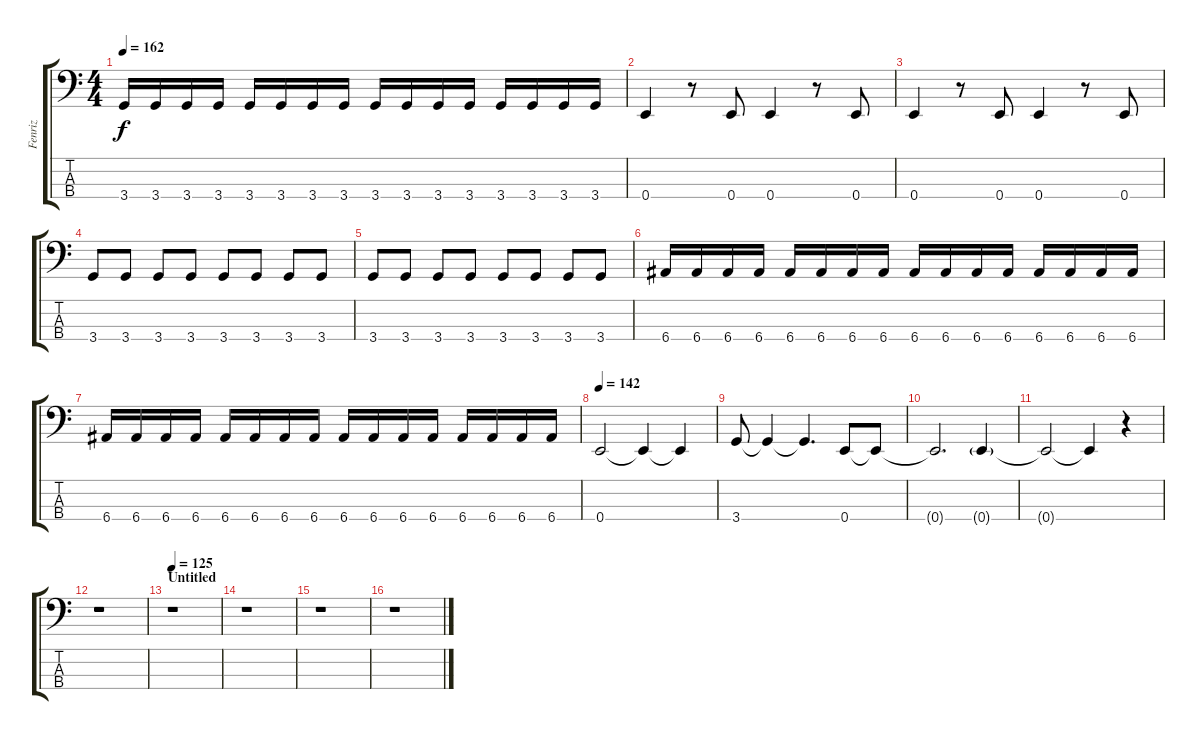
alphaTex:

\track ("Fenriz" "Fenriz") {instrument electricbassfinger}
\staff {score tabs}
\tuning (G2 D2 A1 E1) {hide}
\ts (4 4)
\tempo 162
\clef f4
\ks c
3.4.16{dy f} 3.4.16 3.4.16 3.4.16 3.4.16 3.4.16 3.4.16 3.4.16 3.4.16 3.4.16 3.4.16 3.4.16 3.4.16 3.4.16 3.4.16 3.4.16 |
0.4.4 r.8 0.4.8 0.4.4 r.8 0.4.8 |
0.4.4 r.8 0.4.8 0.4.4 r.8 0.4.8 |
3.4.8 3.4.8 3.4.8 3.4.8 3.4.8 3.4.8 3.4.8 3.4.8 |
3.4.8 3.4.8 3.4.8 3.4.8 3.4.8 3.4.8 3.4.8 3.4.8 |
6.4.16 6.4.16 6.4.16 6.4.16 6.4.16 6.4.16 6.4.16 6.4.16 6.4.16 6.4.16 6.4.16 6.4.16 6.4.16 6.4.16 6.4.16 6.4.16 |
6.4.16 6.4.16 6.4.16 6.4.16 6.4.16 6.4.16 6.4.16 6.4.16 6.4.16 6.4.16 6.4.16 6.4.16 6.4.16 6.4.16 6.4.16 6.4.16 |
\tempo 142
0.4.2 0.4{t}.4 0.4{t}.4 |
3.4.8 3.4{t}.4 3.4{t}.4{d} 0.4.8 0.4{t}.8 |
0.4{t}.2{d} 0.4{g}.4 |
0.4{t}.2 0.4{t}.4 r.4 |
r.1 |
\section ("" "Untitled")
\tempo 125
r.1 |
r.1 |
r.1 |
r.1
